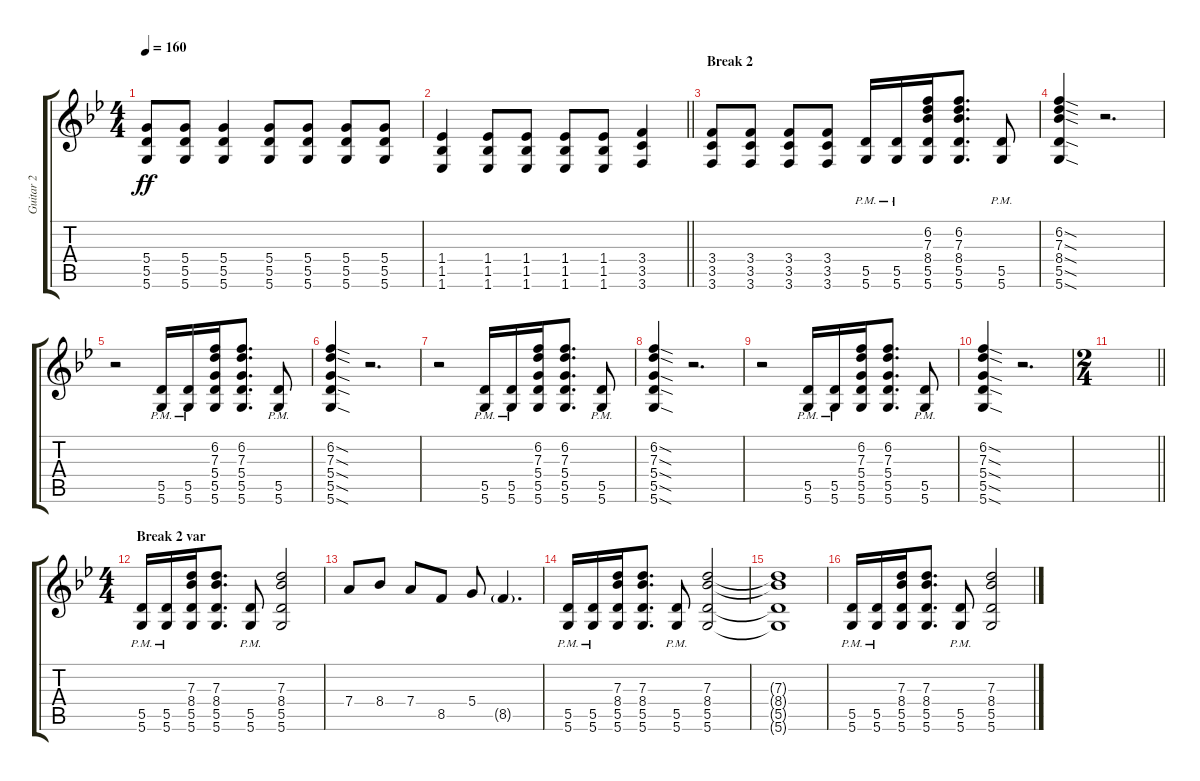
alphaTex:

\track ("Guitar 2" "Guitar 2") {instrument distortionguitar}
\staff {score tabs}
\tuning (E4 B3 G3 D3 A2 D2) {hide}
\ts (4 4)
\tempo 160
\clef g2
\ks bb
(5.4 5.5 5.6).8{dy ff} (5.4 5.5 5.6).8 (5.4 5.5 5.6).4 (5.4 5.5 5.6).8 (5.4 5.5 5.6).8 (5.4 5.5 5.6).8 (5.4 5.5 5.6).8 |
\barLineRight lightlight
(1.4 1.5 1.6).4 (1.4 1.5 1.6).8 (1.4 1.5 1.6).8 (1.4 1.5 1.6).8 (1.4 1.5 1.6).8 (3.4 3.5 3.6).4 |
\section ("" "Break 2")
(3.4 3.5 3.6).8 (3.4 3.5 3.6).8 (3.4 3.5 3.6).8 (3.4 3.5 3.6).8 (5.5{pm} 5.6{pm}).16 (5.5{pm} 5.6{pm}).16 (6.2 7.3 8.4 5.5 5.6).16 (6.2 7.3 8.4 5.5 5.6).8{d} (5.5{pm} 5.6{pm}).8 |
(6.2{sod} 7.3{sod} 8.4{sod} 5.5{sod} 5.6{sod}).4 r.2{d} |
r.2 (5.5{pm} 5.6{pm}).16 (5.5{pm} 5.6{pm}).16 (6.2 7.3 5.4 5.5 5.6).16 (6.2 7.3 5.4 5.5 5.6).8{d} (5.5{pm} 5.6{pm}).8 |
(6.2{sod} 7.3{sod} 5.4{sod} 5.5{sod} 5.6{sod}).4 r.2{d} |
r.2 (5.5{pm} 5.6{pm}).16 (5.5{pm} 5.6{pm}).16 (6.2 7.3 5.4 5.5 5.6).16 (6.2 7.3 5.4 5.5 5.6).8{d} (5.5{pm} 5.6{pm}).8 |
(6.2{sod} 7.3{sod} 5.4{sod} 5.5{sod} 5.6{sod}).4 r.2{d} |
r.2 (5.5{pm} 5.6{pm}).16 (5.5{pm} 5.6{pm}).16 (6.2 7.3 5.4 5.5 5.6).16 (6.2 7.3 5.4 5.5 5.6).8{d} (5.5{pm} 5.6{pm}).8 |
(6.2{sod} 7.3{sod} 5.4{sod} 5.5{sod} 5.6{sod}).4 r.2{d} |
\ts (2 4)
\barLineRight lightlight
|
\ts (4 4)
\section ("" "Break 2 var")
(5.5{pm} 5.6{pm}).16 (5.5{pm} 5.6{pm}).16 (7.3 8.4 5.5 5.6).16 (7.3 8.4 5.5 5.6).8{d} (5.5{pm} 5.6{pm}).8 (7.3 8.4 5.5 5.6).2 |
7.4.8 8.4.8 7.4.8 8.5.8 5.4.8 8.5{g}.4{d} |
(5.5{pm} 5.6{pm}).16 (5.5{pm} 5.6{pm}).16 (7.3 8.4 5.5 5.6).16 (7.3 8.4 5.5 5.6).8{d} (5.5{pm} 5.6{pm}).8 (7.3 8.4 5.5 5.6).2 |
(7.3{t} 8.4{t} 5.5{t} 5.6{t}).1 |
(5.5{pm} 5.6{pm}).16 (5.5{pm} 5.6{pm}).16 (7.3 8.4 5.5 5.6).16 (7.3 8.4 5.5 5.6).8{d} (5.5{pm} 5.6{pm}).8 (7.3 8.4 5.5 5.6).2
